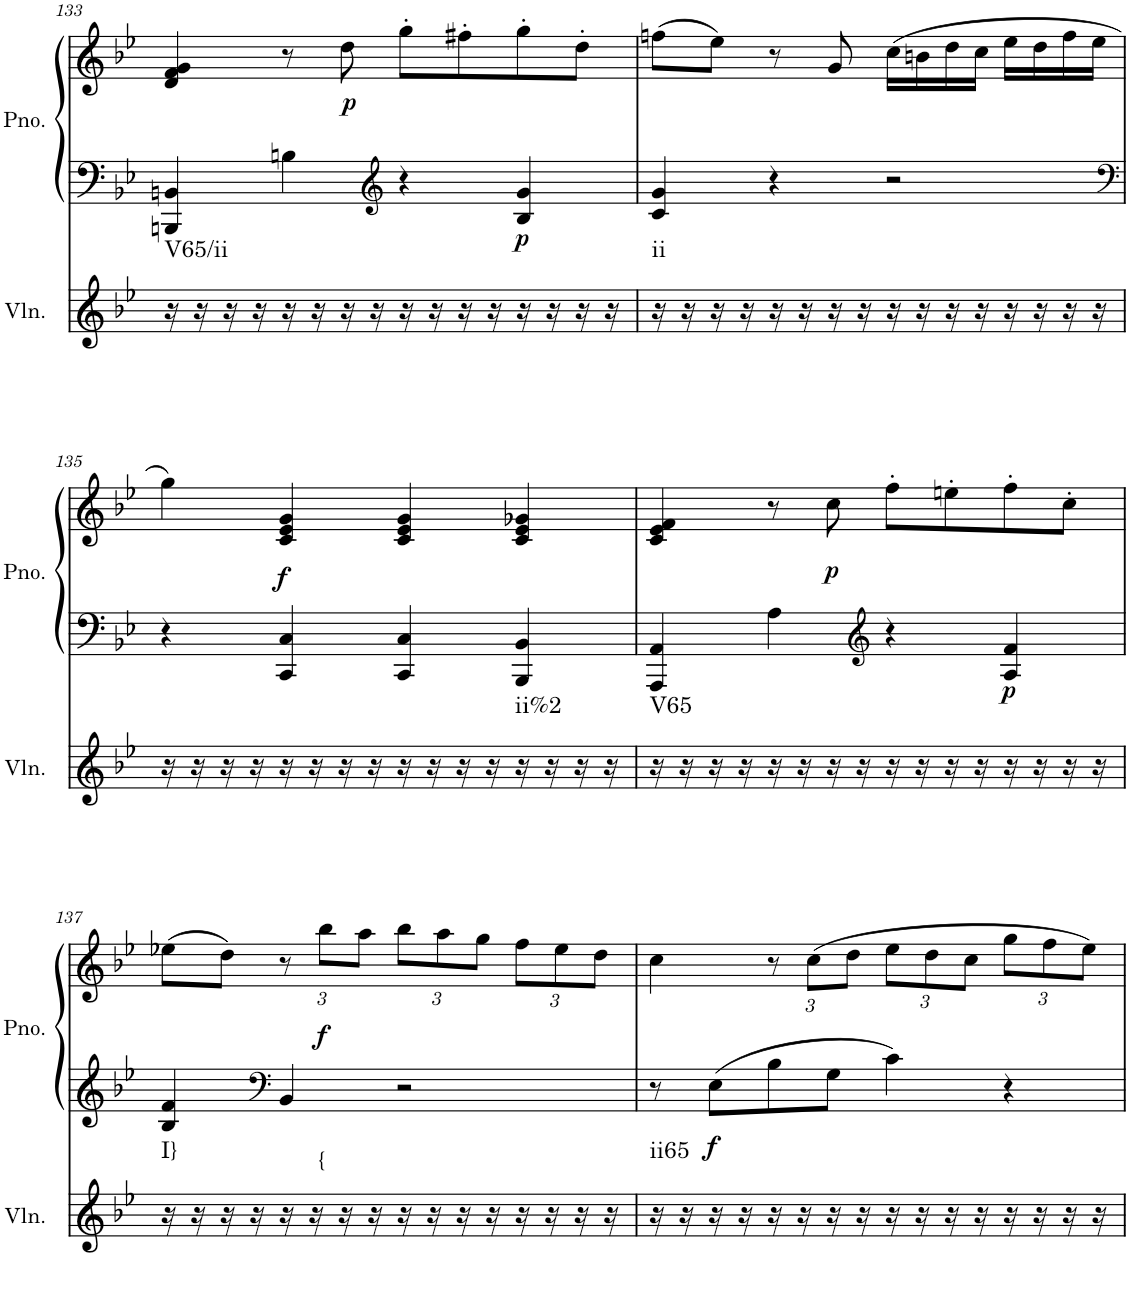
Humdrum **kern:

**kern	**harte	**kern	**kern	**dynam
*part2	*part2	*part1	*part1	*part1
*staff3	*	*staff2	*staff1	*staff1/2
*I"Violin	*	*I"Piano, Piano right	*	*
*I'Vln.	*	*I'Pno.	*	*
!!LO:PB:g=z
*clefG2	*	*clefF4	*clefG2	*
*k[b-e-]	*	*k[b-e-]	*k[b-e-]	*
*M2/2	*	*M2/2	*M2/2	*
*met(c|)	*	*met(c|)	*met(c|)	*
=133	=133	=133	=133	=133
!	!LO:H:kt=V65/ii	!	!	!
16r	N	4BBBn/ 4BBn/	4d/ 4f/ 4g/	.
16r	.	.	.	.
16r	.	.	.	.
16r	.	.	.	.
16r	.	4Bn\	8r	.
16r	.	.	.	.
!	!	!	!	!LO:DY:b
16r	.	.	8dd\	p
16r	.	.	.	.
*	*	*clefG2	*	*
16r	.	4r	8gg'\L	.
16r	.	.	.	.
16r	.	.	8ff#X'\	.
16r	.	.	.	.
!	!	!	!	!LO:DY:b=2
16r	.	4B/ 4g/	8gg'\	p
16r	.	.	.	.
16r	.	.	8dd'\J	.
16r	.	.	.	.
=134	=134	=134	=134	=134
!	!LO:H:kt=ii	!	!	!
16r	N	4c/ 4g/	(8ffn\L	.
16r	.	.	.	.
16r	.	.	8ee-\J)	.
16r	.	.	.	.
16r	.	4r	8r	.
16r	.	.	.	.
16r	.	.	8g/	.
16r	.	.	.	.
16r	.	2r	(16cc\LL	.
16r	.	.	16bn\	.
16r	.	.	16dd\	.
16r	.	.	16cc\JJ	.
16r	.	.	16ee-\LL	.
16r	.	.	16dd\	.
16r	.	.	16ff\	.
16r	.	.	16ee-\JJ	.
!!LO:LB:g=z
=135	=135	=135	=135	=135
*	*	*clefF4	*	*
16r	.	4r	4gg\)	.
16r	.	.	.	.
16r	.	.	.	.
16r	.	.	.	.
!	!	!	!	!LO:DY:b
16r	.	4CC/ 4C/	4c/ 4e-/ 4g/	f
16r	.	.	.	.
16r	.	.	.	.
16r	.	.	.	.
16r	.	4CC/ 4C/	4c/ 4e-/ 4g/	.
16r	.	.	.	.
16r	.	.	.	.
16r	.	.	.	.
!	!LO:H:kt=ii%2	!	!	!
16r	N	4BBB-/ 4BB-/	4c/ 4e-/ 4g-X/	.
16r	.	.	.	.
16r	.	.	.	.
16r	.	.	.	.
=136	=136	=136	=136	=136
!	!LO:H:kt=V65	!	!	!
16r	N	4AAA/ 4AA/	4c/ 4e-/ 4f/	.
16r	.	.	.	.
16r	.	.	.	.
16r	.	.	.	.
16r	.	4A\	8r	.
16r	.	.	.	.
!	!	!	!	!LO:DY:b
16r	.	.	8cc\	p
16r	.	.	.	.
*	*	*clefG2	*	*
16r	.	4r	8ff'\L	.
16r	.	.	.	.
16r	.	.	8een'\	.
16r	.	.	.	.
!	!	!	!	!LO:DY:b=2
16r	.	4A/ 4f/	8ff'\	p
16r	.	.	.	.
16r	.	.	8cc'\J	.
16r	.	.	.	.
!!LO:LB:g=z
=137	=137	=137	=137	=137
!	!LO:H:kt=I}	!	!	!
16r	N	4B-/ 4f/	(8ee-X\L	.
16r	.	.	.	.
16r	.	.	8dd\J)	.
16r	.	.	.	.
*	*	*clefF4	*	*
*	*	*	*Xbrackettup	*
16r	.	4BB-/	12r	.
!	!LO:H:kt={	!	!	!
16r	N	.	.	.
!	!	!	!	!LO:DY:b
.	.	.	12bb-\L	f
16r	.	.	.	.
.	.	.	12aa\J	.
16r	.	.	.	.
16r	.	2r	12bb-\L	.
16r	.	.	.	.
.	.	.	12aa\	.
16r	.	.	.	.
.	.	.	12gg\J	.
16r	.	.	.	.
16r	.	.	12ff\L	.
16r	.	.	.	.
.	.	.	12ee-\	.
16r	.	.	.	.
.	.	.	12dd\J	.
16r	.	.	.	.
=138	=138	=138	=138	=138
!	!LO:H:kt=ii65	!	!	!
16r	N	8r	4cc\	.
16r	.	.	.	.
!	!	!	!	!LO:DY:b=2
16r	.	8E-\L	.	f
16r	.	.	.	.
16r	.	8B-\	12r	.
16r	.	.	.	.
.	.	.	(12cc\L	.
16r	.	8G\J	.	.
.	.	.	12dd\J	.
16r	.	.	.	.
16r	.	4c\	12ee-\L	.
16r	.	.	.	.
.	.	.	12dd\	.
16r	.	.	.	.
.	.	.	12cc\J	.
16r	.	.	.	.
16r	.	4r	12gg\L	.
16r	.	.	.	.
.	.	.	12ff\	.
16r	.	.	.	.
.	.	.	12ee-\J)	.
16r	.	.	.	.
=	=	=	=	=
*-	*-	*-	*-	*-
